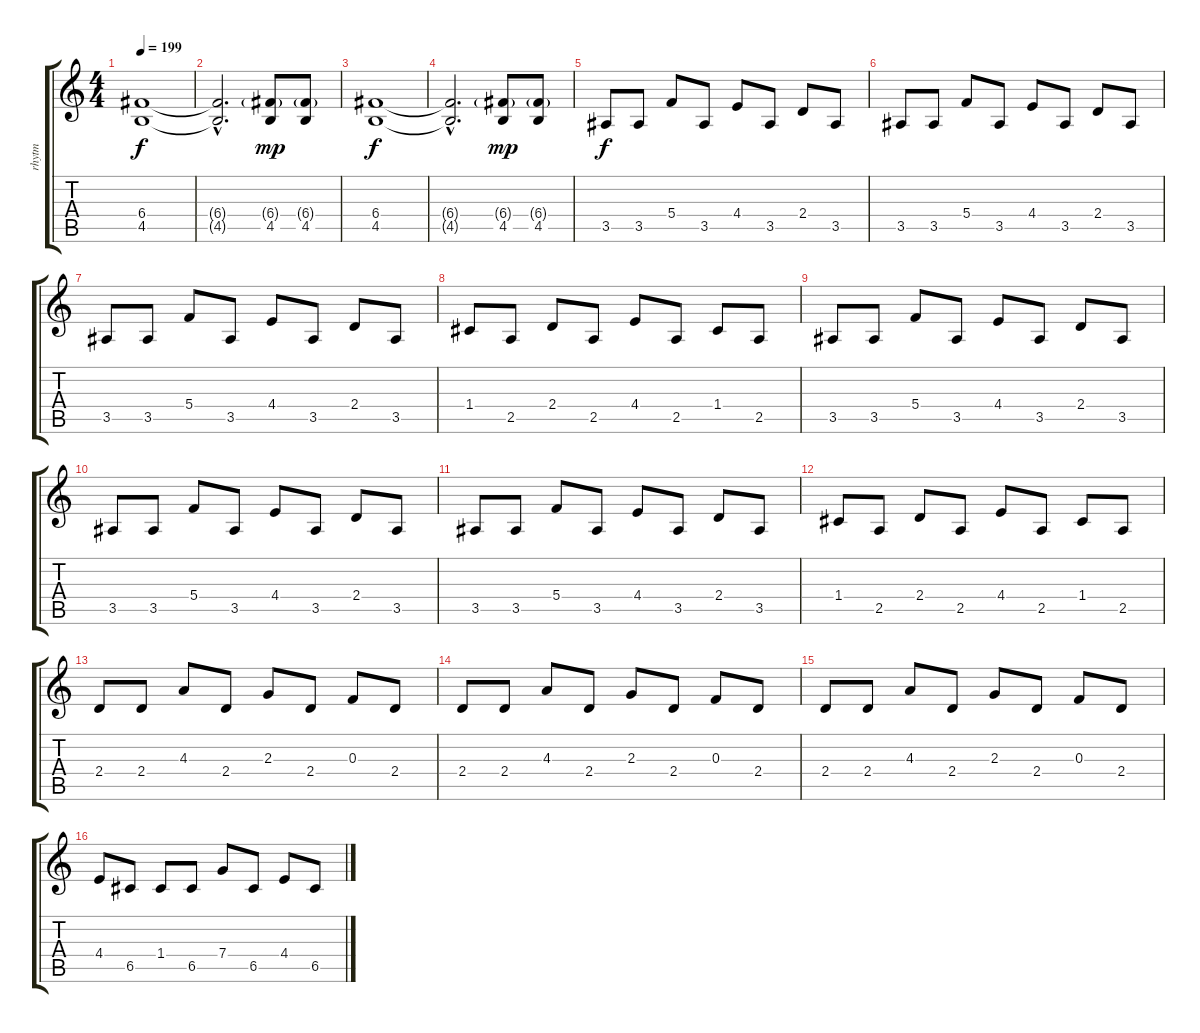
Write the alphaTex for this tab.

\track ("rhytm" "rhytm") {instrument distortionguitar}
\staff {score tabs}
\tuning (D4 A3 F3 C3 G2 D2) {hide}
\ts (4 4)
\tempo 199
\clef g2
\ks c
(6.4 4.5).1{dy f} |
(6.4{hac t} 4.5{hac t}).2{d} (6.4{g} 4.5).8{dy mp} (6.4{g} 4.5).8 |
(6.4 4.5).1{dy f} |
(6.4{hac t} 4.5{hac t}).2{d} (6.4{g} 4.5).8{dy mp} (6.4{g} 4.5).8 |
3.5.8{dy f} 3.5.8 5.4.8 3.5.8 4.4.8 3.5.8 2.4.8 3.5.8 |
3.5.8 3.5.8 5.4.8 3.5.8 4.4.8 3.5.8 2.4.8 3.5.8 |
3.5.8 3.5.8 5.4.8 3.5.8 4.4.8 3.5.8 2.4.8 3.5.8 |
1.4.8 2.5.8 2.4.8 2.5.8 4.4.8 2.5.8 1.4.8 2.5.8 |
3.5.8 3.5.8 5.4.8 3.5.8 4.4.8 3.5.8 2.4.8 3.5.8 |
3.5.8 3.5.8 5.4.8 3.5.8 4.4.8 3.5.8 2.4.8 3.5.8 |
3.5.8 3.5.8 5.4.8 3.5.8 4.4.8 3.5.8 2.4.8 3.5.8 |
1.4.8 2.5.8 2.4.8 2.5.8 4.4.8 2.5.8 1.4.8 2.5.8 |
2.4.8 2.4.8 4.3.8 2.4.8 2.3.8 2.4.8 0.3.8 2.4.8 |
2.4.8 2.4.8 4.3.8 2.4.8 2.3.8 2.4.8 0.3.8 2.4.8 |
2.4.8 2.4.8 4.3.8 2.4.8 2.3.8 2.4.8 0.3.8 2.4.8 |
4.4.8 6.5.8 1.4.8 6.5.8 7.4.8 6.5.8 4.4.8 6.5.8
